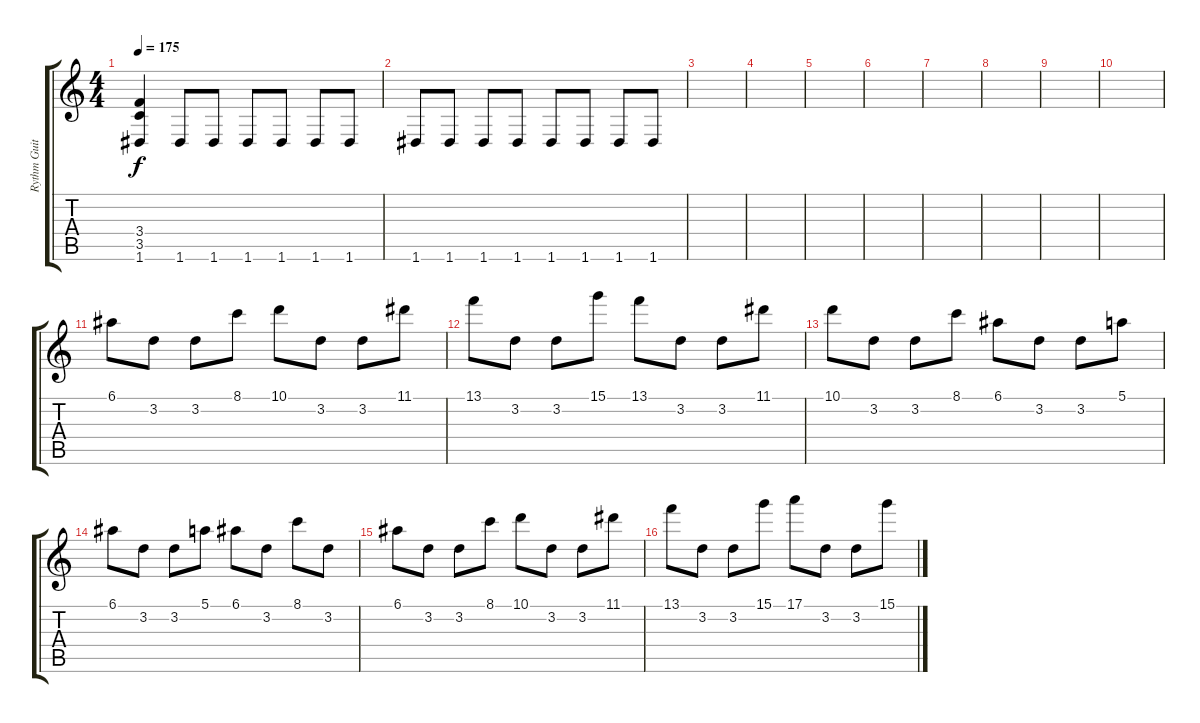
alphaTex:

\track ("Rythm Guitar" "Rythm Guit") {instrument overdrivenguitar}
\staff {score tabs}
\tuning (E4 B3 G3 D3 A2 D2) {hide}
\ts (4 4)
\tempo 175
\clef g2
\ks c
(3.4 3.5 1.6).4{dy f} 1.6.8 1.6.8 1.6.8 1.6.8 1.6.8 1.6.8 |
1.6.8 1.6.8 1.6.8 1.6.8 1.6.8 1.6.8 1.6.8 1.6.8 |
|
|
|
|
|
|
|
|
6.1.8{instrument overdrivenguitar} 3.2.8 3.2.8 8.1.8 10.1.8 3.2.8 3.2.8 11.1.8 |
13.1.8 3.2.8 3.2.8 15.1.8 13.1.8 3.2.8 3.2.8 11.1.8 |
10.1.8 3.2.8 3.2.8 8.1.8 6.1.8 3.2.8 3.2.8 5.1.8 |
6.1.8 3.2.8 3.2.8 5.1.8 6.1.8 3.2.8 8.1.8 3.2.8 |
6.1.8 3.2.8 3.2.8 8.1.8 10.1.8 3.2.8 3.2.8 11.1.8 |
13.1.8 3.2.8 3.2.8 15.1.8 17.1.8 3.2.8 3.2.8 15.1.8
